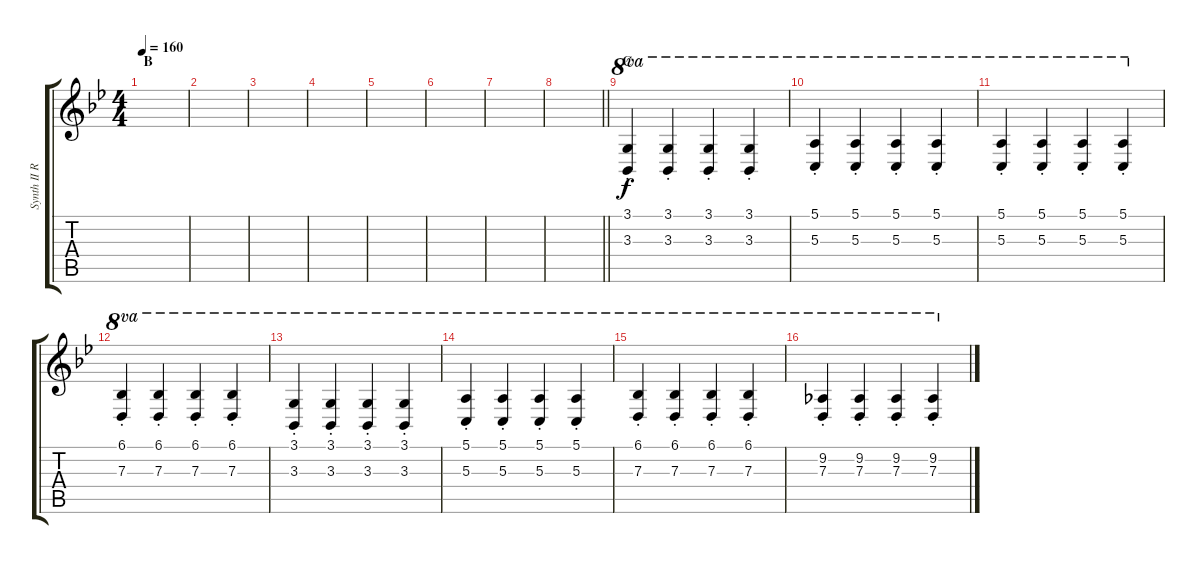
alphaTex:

\track ("Synth II Right (Kotobuki Tsumugi)" "Synth II R") {instrument electricpiano1}
\staff {score tabs}
\tuning (E4 B3 G3 D3 A2 E2) {hide}
\ts (4 4)
\section ("" "B")
\tempo 160
\clef g2
\ks bb
|
|
|
|
|
|
|
\barLineRight lightlight
|
\section ("" "C")
(3.1{st} 3.3{st}).4{ot 8va} (3.1{st} 3.3{st}).4{ot 8va} (3.1{st} 3.3{st}).4{ot 8va} (3.1{st} 3.3{st}).4{ot 8va} |
(5.1{st} 5.3{st}).4{ot 8va} (5.1{st} 5.3{st}).4{ot 8va} (5.1{st} 5.3{st}).4{ot 8va} (5.1{st} 5.3{st}).4{ot 8va} |
(5.1{st} 5.3{st}).4{ot 8va} (5.1{st} 5.3{st}).4{ot 8va} (5.1{st} 5.3{st}).4{ot 8va} (5.1{st} 5.3{st}).4{ot 8va} |
(6.1{st} 7.3{st}).4{ot 8va} (6.1{st} 7.3{st}).4{ot 8va} (6.1{st} 7.3{st}).4{ot 8va} (6.1{st} 7.3{st}).4{ot 8va} |
(3.1{st} 3.3{st}).4{ot 8va} (3.1{st} 3.3{st}).4{ot 8va} (3.1{st} 3.3{st}).4{ot 8va} (3.1{st} 3.3{st}).4{ot 8va} |
(5.1{st} 5.3{st}).4{ot 8va} (5.1{st} 5.3{st}).4{ot 8va} (5.1{st} 5.3{st}).4{ot 8va} (5.1{st} 5.3{st}).4{ot 8va} |
(6.1{st} 7.3{st}).4{ot 8va} (6.1{st} 7.3{st}).4{ot 8va} (6.1{st} 7.3{st}).4{ot 8va} (6.1{st} 7.3{st}).4{ot 8va} |
(9.2{st} 7.3{st}).4{ot 8va} (9.2{st} 7.3{st}).4{ot 8va} (9.2{st} 7.3{st}).4{ot 8va} (9.2{st} 7.3{st}).4{ot 8va}
